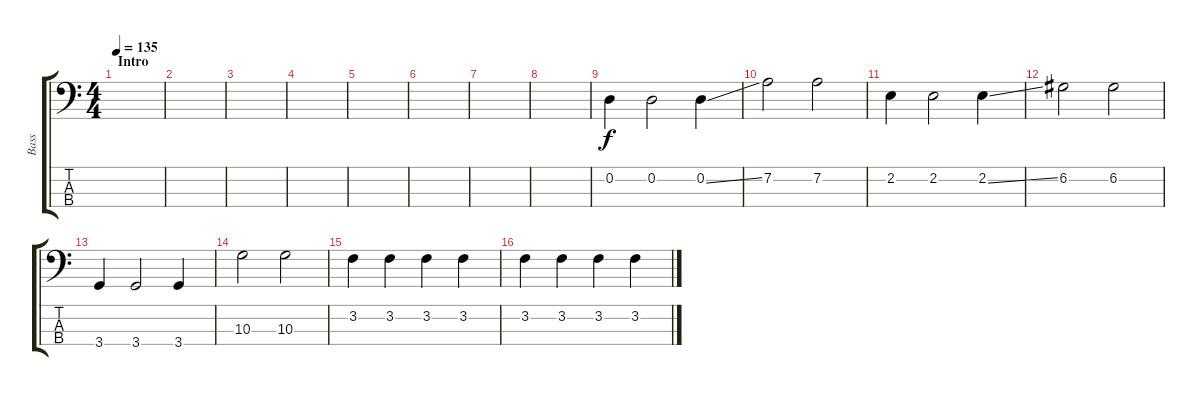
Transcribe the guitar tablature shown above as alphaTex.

\track ("Bass" "Bass") {instrument electricbassfinger}
\staff {score tabs}
\tuning (G2 D2 A1 E1) {hide}
\ts (4 4)
\section ("" "Intro")
\tempo 135
\clef f4
\ks c
|
|
|
|
|
|
|
|
0.2.4 0.2.2 0.2{ss}.4 |
7.2.2 7.2.2 |
2.2.4 2.2.2 2.2{ss}.4 |
6.2.2 6.2.2 |
3.4.4 3.4.2 3.4.4 |
10.3.2 10.3.2 |
3.2.4 3.2.4 3.2.4 3.2.4 |
3.2.4 3.2.4 3.2.4 3.2.4
